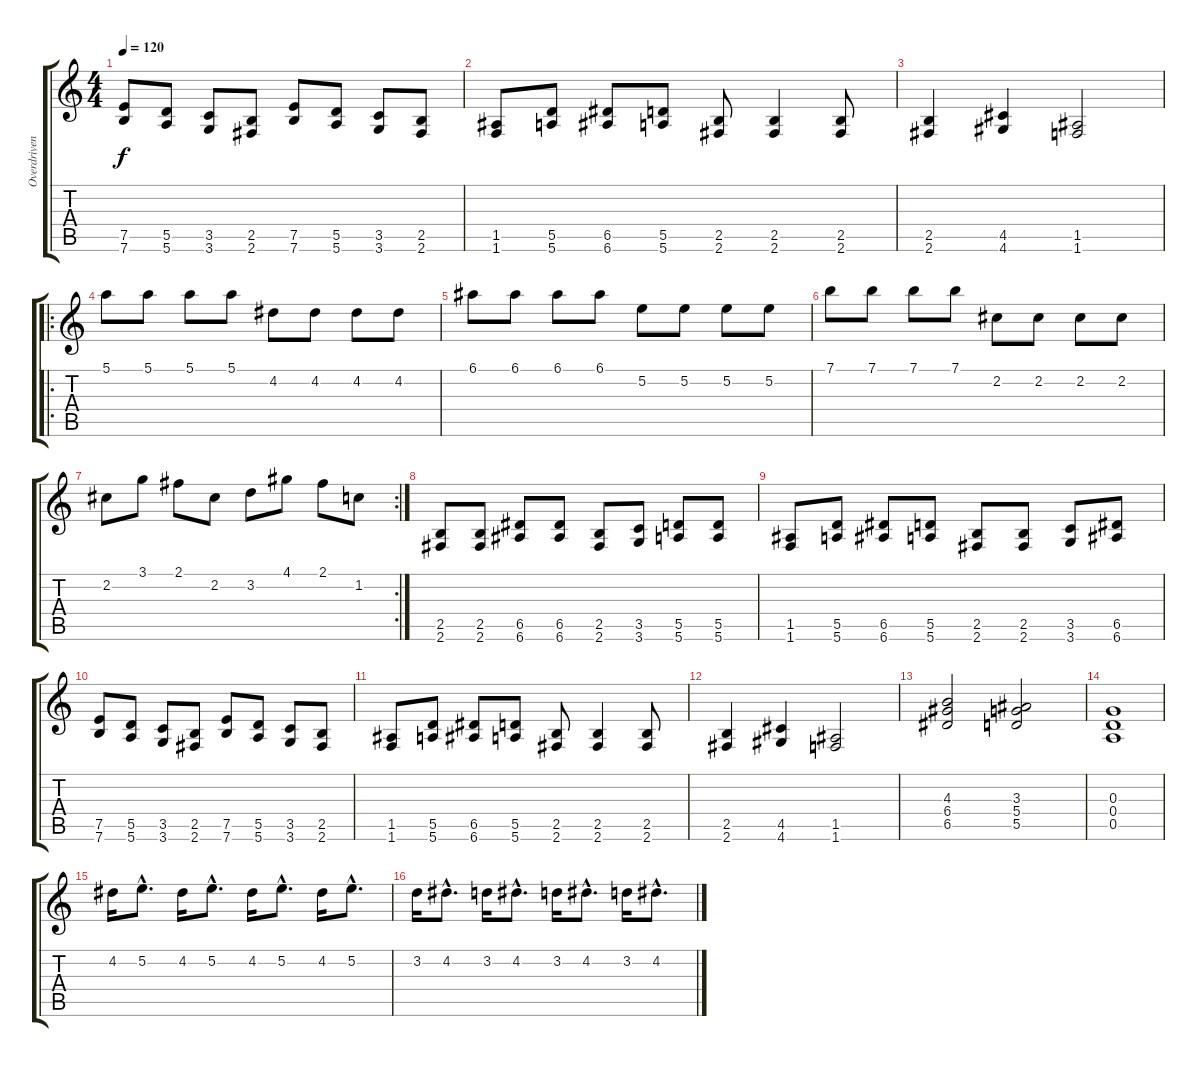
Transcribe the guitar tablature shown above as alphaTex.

\track ("Overdriven" "Overdriven") {instrument overdrivenguitar}
\staff {score tabs}
\tuning (E4 B3 G3 D3 A2 E2) {hide}
\ts (4 4)
\tempo 120
\clef g2
\ks c
(7.5 7.6).8{dy f} (5.5 5.6).8 (3.5 3.6).8 (2.5 2.6).8 (7.5 7.6).8 (5.5 5.6).8 (3.5 3.6).8 (2.5 2.6).8 |
(1.5 1.6).8 (5.5 5.6).8 (6.5 6.6).8 (5.5 5.6).8 (2.5 2.6).8 (2.5 2.6).4 (2.5 2.6).8 |
(2.5 2.6).4 (4.5 4.6).4 (1.5 1.6).2 |
\ro
5.1.8 5.1.8 5.1.8 5.1.8 4.2.8 4.2.8 4.2.8 4.2.8 |
6.1.8 6.1.8 6.1.8 6.1.8 5.2.8 5.2.8 5.2.8 5.2.8 |
7.1.8 7.1.8 7.1.8 7.1.8 2.2.8 2.2.8 2.2.8 2.2.8 |
\rc 2
2.2.8 3.1.8 2.1.8 2.2.8 3.2.8 4.1.8 2.1.8 1.2.8 |
(2.5 2.6).8 (2.5 2.6).8 (6.5 6.6).8 (6.5 6.6).8 (2.5 2.6).8 (3.5 3.6).8 (5.5 5.6).8 (5.5 5.6).8 |
(1.5 1.6).8 (5.5 5.6).8 (6.5 6.6).8 (5.5 5.6).8 (2.5 2.6).8 (2.5 2.6).8 (3.5 3.6).8 (6.5 6.6).8 |
(7.5 7.6).8 (5.5 5.6).8 (3.5 3.6).8 (2.5 2.6).8 (7.5 7.6).8 (5.5 5.6).8 (3.5 3.6).8 (2.5 2.6).8 |
(1.5 1.6).8 (5.5 5.6).8 (6.5 6.6).8 (5.5 5.6).8 (2.5 2.6).8 (2.5 2.6).4 (2.5 2.6).8 |
(2.5 2.6).4 (4.5 4.6).4 (1.5 1.6).2 |
(4.3 6.4 6.5).2 (3.3 5.4 5.5).2 |
(0.3 0.4 0.5).1 |
4.2.16 5.2{hac}.8{d} 4.2.16 5.2{hac}.8{d} 4.2.16 5.2{hac}.8{d} 4.2.16 5.2{hac}.8{d} |
3.2.16 4.2{hac}.8{d} 3.2.16 4.2{hac}.8{d} 3.2.16 4.2{hac}.8{d} 3.2.16 4.2{hac}.8{d}
